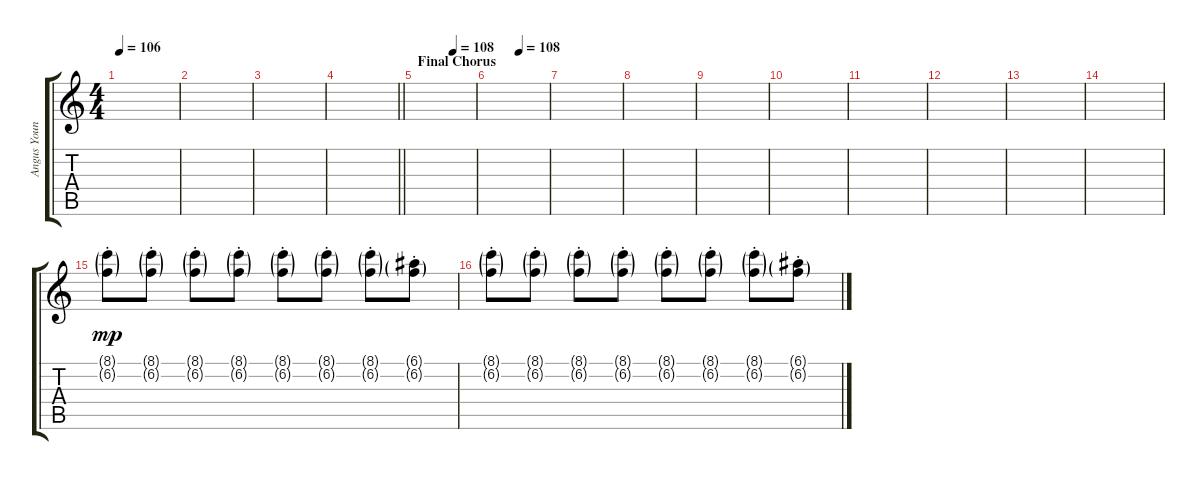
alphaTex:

\track ("Angus Young Clean" "Angus Youn") {instrument electricguitarclean}
\staff {score tabs}
\tuning (E4 B3 G3 D3 A2 E2) {hide}
\ts (4 4)
\tempo 106
\clef g2
\ks c
|
|
|
\barLineRight lightlight
|
\section ("" "Final Chorus")
\tempo (108 0.625)
|
\tempo (108 0.5)
|
|
|
|
|
|
|
|
|
(8.1{g st} 6.2{g st}).8{dy mp volume 10} (8.1{g st} 6.2{g st}).8 (8.1{g st} 6.2{g st}).8 (8.1{g st} 6.2{g st}).8 (8.1{g st} 6.2{g st}).8 (8.1{g st} 6.2{g st}).8 (8.1{g st} 6.2{g st}).8 (6.1{g st} 6.2{g st}).8 |
(8.1{g st} 6.2{g st}).8 (8.1{g st} 6.2{g st}).8 (8.1{g st} 6.2{g st}).8 (8.1{g st} 6.2{g st}).8 (8.1{g st} 6.2{g st}).8 (8.1{g st} 6.2{g st}).8 (8.1{g st} 6.2{g st}).8 (6.1{g st} 6.2{g st}).8
